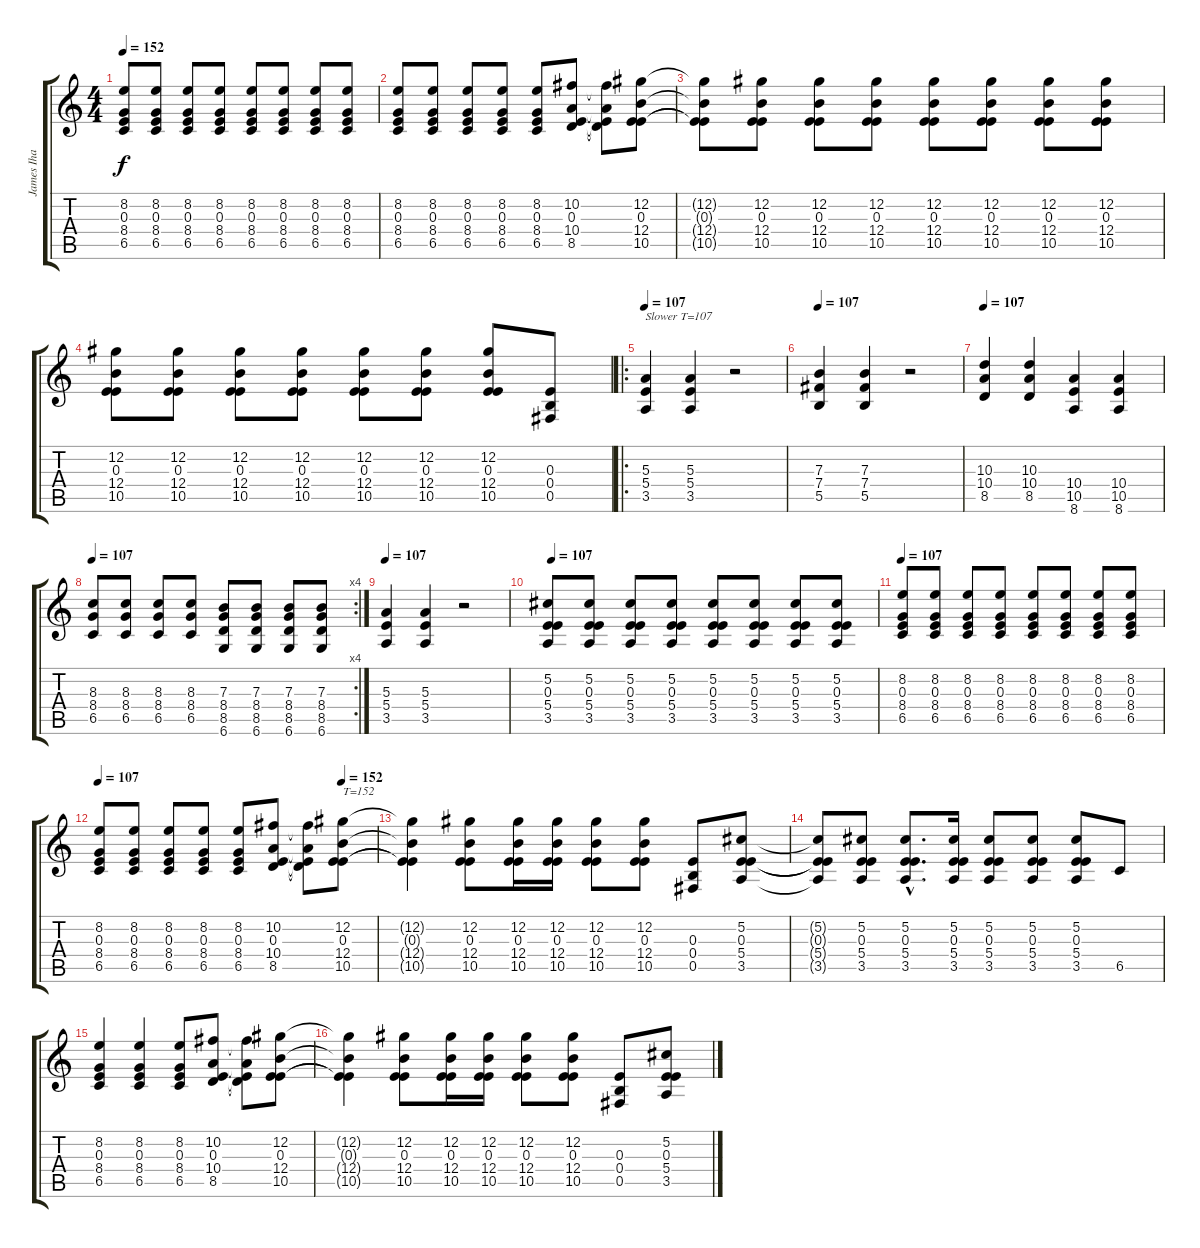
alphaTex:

\track ("James Iha" "James Iha") {instrument overdrivenguitar}
\staff {score tabs}
\tuning (Db4 Ab3 E3 B2 Gb2 Db2) {hide}
\ts (4 4)
\tempo 152
\clef g2
\ks c
(8.2 0.3 8.4 6.5).8{dy f} (8.2 0.3 8.4 6.5).8 (8.2 0.3 8.4 6.5).8 (8.2 0.3 8.4 6.5).8 (8.2 0.3 8.4 6.5).8 (8.2 0.3 8.4 6.5).8 (8.2 0.3 8.4 6.5).8 (8.2 0.3 8.4 6.5).8 |
(8.2 0.3 8.4 6.5).8 (8.2 0.3 8.4 6.5).8 (8.2 0.3 8.4 6.5).8 (8.2 0.3 8.4 6.5).8 (8.2 0.3 8.4 6.5).8 (10.2 0.3 10.4 8.5).8 (10.2{t} 0.3{t} 10.4{t} 8.5{t}).8 (12.2 0.3 12.4 10.5).8 |
(12.2{t} 0.3{t} 12.4{t} 10.5{t}).8 (12.2 0.3 12.4 10.5).8 (12.2 0.3 12.4 10.5).8 (12.2 0.3 12.4 10.5).8 (12.2 0.3 12.4 10.5).8 (12.2 0.3 12.4 10.5).8 (12.2 0.3 12.4 10.5).8 (12.2 0.3 12.4 10.5).8 |
(12.2 0.3 12.4 10.5).8 (12.2 0.3 12.4 10.5).8 (12.2 0.3 12.4 10.5).8 (12.2 0.3 12.4 10.5).8 (12.2 0.3 12.4 10.5).8 (12.2 0.3 12.4 10.5).8 (12.2 0.3 12.4 10.5).8 (0.3 0.4 0.5).8 |
\ro
\tempo 107
(5.3 5.4 3.5).4{txt "Slower T=107"} (5.3 5.4 3.5).4 r.2 |
\tempo 107
(7.3 7.4 5.5).4 (7.3 7.4 5.5).4 r.2 |
\tempo 107
(10.3 10.4 8.5).4 (10.3 10.4 8.5).4 (10.4 10.5 8.6).4 (10.4 10.5 8.6).4 |
\rc 4
\tempo 107
(8.3 8.4 6.5).8 (8.3 8.4 6.5).8 (8.3 8.4 6.5).8 (8.3 8.4 6.5).8 (7.3 8.4 8.5 6.6).8 (7.3 8.4 8.5 6.6).8 (7.3 8.4 8.5 6.6).8 (7.3 8.4 8.5 6.6).8 |
\tempo 107
(5.3 5.4 3.5).4 (5.3 5.4 3.5).4 r.2 |
\tempo 107
(5.2 0.3 5.4 3.5).8 (5.2 0.3 5.4 3.5).8 (5.2 0.3 5.4 3.5).8 (5.2 0.3 5.4 3.5).8 (5.2 0.3 5.4 3.5).8 (5.2 0.3 5.4 3.5).8 (5.2 0.3 5.4 3.5).8 (5.2 0.3 5.4 3.5).8 |
\tempo 107
(8.2 0.3 8.4 6.5).8 (8.2 0.3 8.4 6.5).8 (8.2 0.3 8.4 6.5).8 (8.2 0.3 8.4 6.5).8 (8.2 0.3 8.4 6.5).8 (8.2 0.3 8.4 6.5).8 (8.2 0.3 8.4 6.5).8 (8.2 0.3 8.4 6.5).8 |
\tempo 107
\tempo (152 0.875)
(8.2 0.3 8.4 6.5).8 (8.2 0.3 8.4 6.5).8 (8.2 0.3 8.4 6.5).8 (8.2 0.3 8.4 6.5).8 (8.2 0.3 8.4 6.5).8 (10.2 0.3 10.4 8.5).8 (10.2{t} 0.3{t} 10.4{t} 8.5{t}).8 (12.2 0.3 12.4 10.5).8{txt "T=152"} |
(12.2{t} 0.3{t} 12.4{t} 10.5{t}).4 (12.2 0.3 12.4 10.5).8 (12.2 0.3 12.4 10.5).16 (12.2 0.3 12.4 10.5).16 (12.2 0.3 12.4 10.5).8 (12.2 0.3 12.4 10.5).8 (0.3 0.4 0.5).8 (5.2 0.3 5.4 3.5).8 |
(5.2{t} 0.3{t} 5.4{t} 3.5{t}).8 (5.2 0.3 5.4 3.5).8 (5.2{hac} 0.3{hac} 5.4{hac} 3.5{hac}).8{d} (5.2 0.3 5.4 3.5).16 (5.2 0.3 5.4 3.5).8 (5.2 0.3 5.4 3.5).8 (5.2 0.3 5.4 3.5).8 6.5.8 |
(8.2 0.3 8.4 6.5).4 (8.2 0.3 8.4 6.5).4 (8.2 0.3 8.4 6.5).8 (10.2 0.3 10.4 8.5).8 (10.2{t} 0.3{t} 10.4{t} 8.5{t}).8 (12.2 0.3 12.4 10.5).8 |
(12.2{t} 0.3{t} 12.4{t} 10.5{t}).4 (12.2 0.3 12.4 10.5).8 (12.2 0.3 12.4 10.5).16 (12.2 0.3 12.4 10.5).16 (12.2 0.3 12.4 10.5).8 (12.2 0.3 12.4 10.5).8 (0.3 0.4 0.5).8 (5.2 0.3 5.4 3.5).8
